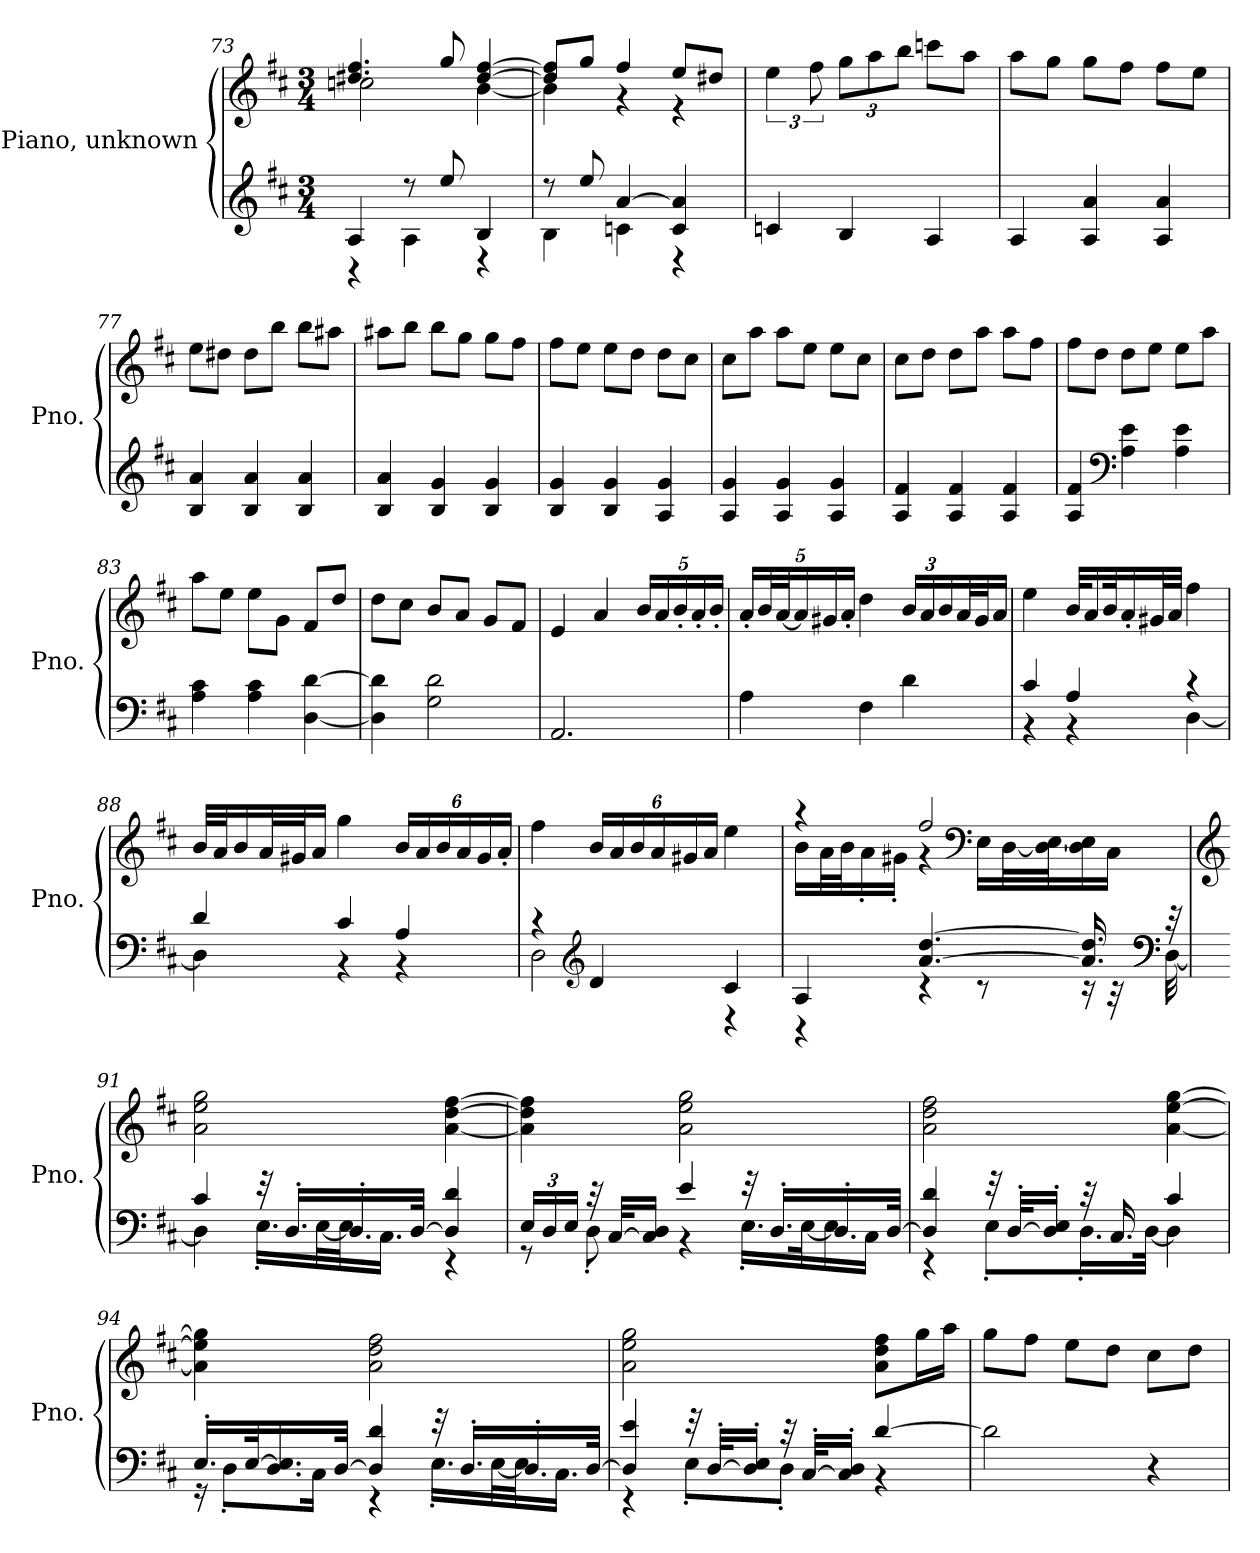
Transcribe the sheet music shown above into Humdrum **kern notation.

**kern	**kern
*part1	*part1
*staff2	*staff1
*I"Piano, unknown	*
*I'Pno.	*
*clefG2	*clefG2
*k[f#c#]	*k[f#c#]
*M3/4	*M3/4
=73	=73
*^	*^
4A/	4r	4.dd#X/ 4.ff#/	2ccn\
8r	4A\	.	.
8ee/	.	8gg/	.
4B/	4r	[4dd#/ [4ff#/	[4b\
=74	=74	=74	=74
8r	4B\	8dd#/] 8ff#/]L	4b\]
8ee/	.	8gg/J	.
[4a/	4cn\	4ff#/	4r
4c/ 4a/]	4r	8ee/L	4r
.	.	8dd#X/J	.
*v	*v	*	*
*	*v	*v
!!LO:LB:g=z
=75	=75
4cn/	6ee\
.	12ff#\
*	*Xbrackettup
4B/	12gg\L
.	12aa\
.	12bb\J
4A/	8cccn\L
.	8aa\J
=76	=76
4A/	8aa\L
.	8gg\J
4A/ 4a/	8gg\L
.	8ff#\J
4A/ 4a/	8ff#\L
.	8ee\J
=77	=77
4B/ 4a/	8ee\L
.	8dd#X\J
4B/ 4a/	8dd#\L
.	8bb\J
4B/ 4a/	8bb\L
.	8aa#X\J
=78	=78
4B/ 4a/	8aa#X\L
.	8bb\J
4B/ 4g/	8bb\L
.	8gg\J
4B/ 4g/	8gg\L
.	8ff#\J
=79	=79
4B/ 4g/	8ff#\L
.	8ee\J
4B/ 4g/	8ee\L
.	8dd\J
4A/ 4g/	8dd\L
.	8cc#\J
!!LO:LB:g=z
=80	=80
4A/ 4g/	8cc#\L
.	8aa\J
4A/ 4g/	8aa\L
.	8ee\J
4A/ 4g/	8ee\L
.	8cc#\J
=81	=81
4A/ 4f#/	8cc#\L
.	8dd\J
4A/ 4f#/	8dd\L
.	8aa\J
4A/ 4f#/	8aa\L
.	8ff#\J
=82	=82
4A/ 4f#/	8ff#\L
.	8dd\J
*clefF4	*
4A\ 4e\	8dd\L
.	8ee\J
4A\ 4e\	8ee\L
.	8aa\J
=83	=83
4A\ 4c#\	8aa\L
.	8ee\J
4A\ 4c#\	8ee\L
.	8g\J
[4D\ [4d\	8f#/L
.	8dd/J
=84	=84
4D\] 4d\]	8dd\L
.	8cc#\J
2G\ 2d\	8b/L
.	8a/J
.	8g/L
.	8f#/J
=85	=85
2.AA/	4e/
.	4a/
.	20b/LL
.	20a/
.	20b'/
.	20a'/
.	20b'/JJ
!!LO:PB:g=z
=86	=86
4A\	20a'/LL
.	40b/L
.	[40a/J
.	20a/]
.	20g#X/
.	20a'/JJ
4F#\	4dd\
4d\	24b/LL
.	24a/
.	24b/
.	32a/L
.	32g#/J
.	16a/JJ
=87	=87
*^	*
4c#/	4r	4ee\
4A/	4r	32b/KLL
.	.	16a/
.	.	32b/K
.	.	16a'/
.	.	32g#X/L
.	.	32a/JJJ
4r	[4D\	4ff#\
=88	=88	=88
4d/	4D\]	32b/LLL
.	.	32a/J
.	.	16b/
.	.	32a/L
.	.	32g#X/J
.	.	16a/JJ
4c#/	4r	4gg\
4A/	4r	24b/LL
.	.	24a/
.	.	24b/
.	.	24a/
.	.	24g#/
.	.	24a'/JJ
!!LO:LB:g=z
=89	=89	=89
4r	2D\	4ff#\
*clefG2	*	*
4d/	.	24b/LL
.	.	24a/
.	.	24b/
.	.	24a/
.	.	24g#X/
.	.	24a/JJ
4c#/	4r	4ee\
=90	=90	=90
*	*	*^
4A/	4r	4r	16b\LL
.	.	.	32a\L
.	.	.	32b\J
.	.	.	16a'\
.	.	.	16g#X'\JJ
[4.a/ [4.dd/	4r	2ff#/	4r
*	*	*clefF4	*
.	8r	.	16E\LL
.	.	.	[32D\L
.	.	.	32D\] [32E\J
16.a/] 16.dd/]	16r	.	16D\ 16E\]
.	32r	.	16C#\JJ
*clefF4	*	*	*
32r	[32D\	.	.
*	*	*v	*v
=91	=91	=91
*	*	*clefG2
4c#/	4D\]	2a\ 2ee\ 2gg\
32r	16.E'\LL	.
16.D'/LL	.	.
.	[32E\L	.
16.D'/	32E\J]	.
.	16.C#\JJ	.
[32D/JJk	.	.
4D/] 4d/	4r	[4a\ [4dd\ [4ff#\
!!LO:LB:g=z
=92	=92	=92
*Xbrackettup	*	*
24E/LL	8r	4a\] 4dd\] 4ff#\]
24D/	.	.
24E/JJ	.	.
32r	8D'\	.
[32C#/KLL	.	.
16C#/] 16D/JJ	.	.
4e/	4r	2a\ 2ee\ 2gg\
32r	16.E'\LL	.
16.D'/LL	.	.
.	[32E\K	.
16.D'/	16E\]	.
.	16C#\JJ	.
[32D/JJk	.	.
=93	=93	=93
4D/] 4d/	4r	2a\ 2dd\ 2ff#\
32r	8E'\L	.
[32D'/KLL	.	.
16D/]' 16E/'JJ	.	.
32r	16.D'\L	.
16.C#/	.	.
.	[32D\JJk	.
4c#/	4D\]	[4a\ [4ee\ [4gg\
!!LO:LB:g=z
=94	=94	=94
16.E'/LL	16r	4a\] 4ee\] 4gg\]
.	8D'\L	.
[32E/K	.	.
16.D/ 16.E/]	.	.
.	16C#\Jk	.
[32D/JJk	.	.
4D/] 4d/	4r	2a\ 2dd\ 2ff#\
32r	16.E'\LL	.
16.D'/LL	.	.
.	[32E\L	.
16.D'/	32E\J]	.
.	16.C#\JJ	.
[32D/JJk	.	.
=95	=95	=95
4D/] 4e/	4r	2a\ 2ee\ 2gg\
32r	8E'\L	.
[32D'/KLL	.	.
16D/]' 16E/'JJ	.	.
32r	8D'\J	.
[32C#'/KLL	.	.
16C#/]' 16D/'JJ	.	.
[4d/	4r	8a\ 8dd\ 8ff#\L
.	.	16gg\L
.	.	16aa\JJ
*v	*v	*
=96	=96
2d\]	8gg\L
.	8ff#\J
.	8ee\L
.	8dd\J
4r	8cc#\L
.	8dd\J
=	=
*-	*-
